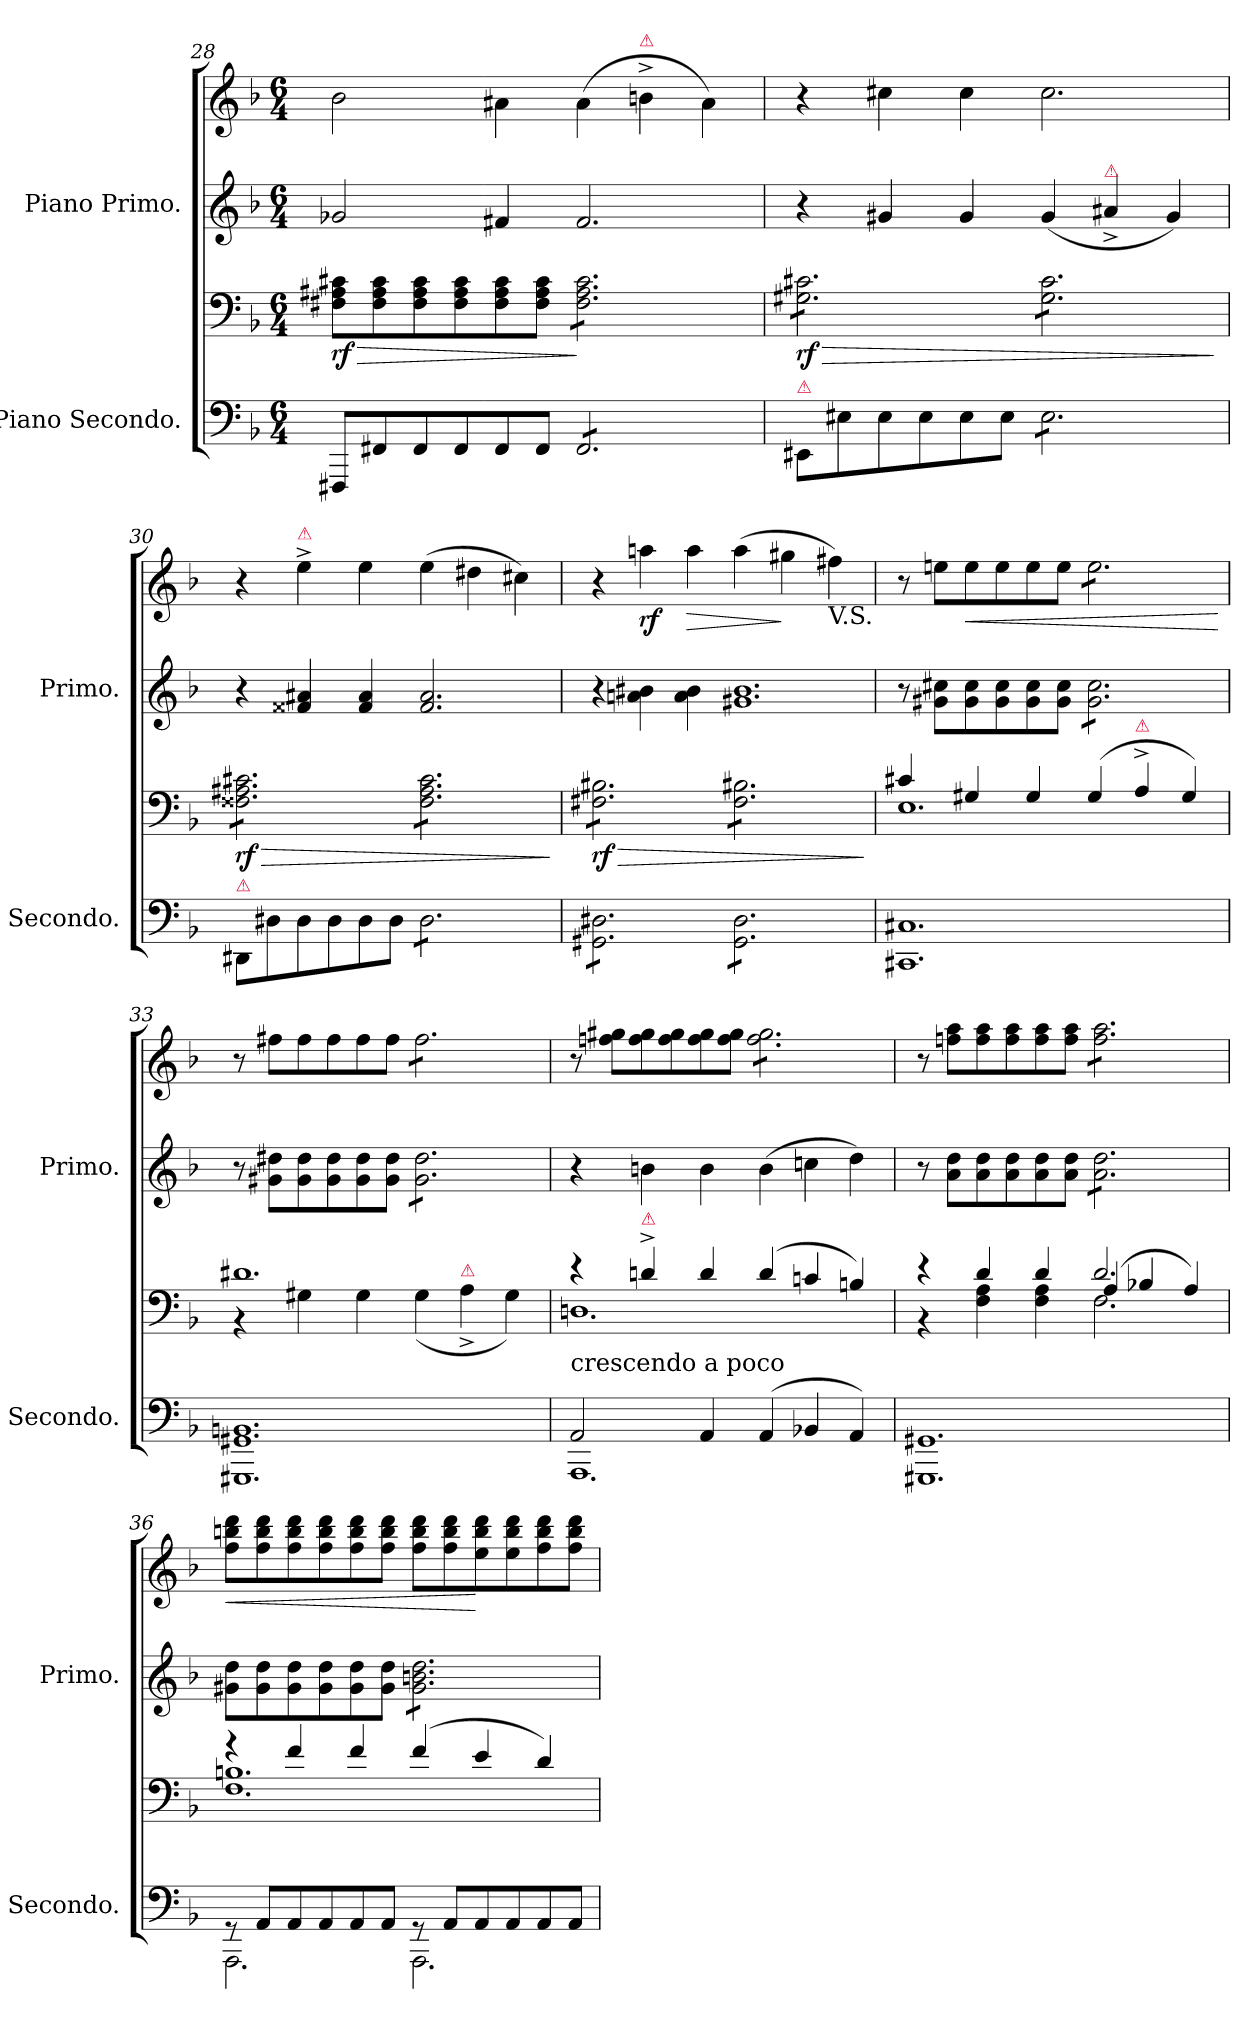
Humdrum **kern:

**kern	**kern	**dynam	**kern	**kern	**dynam
*part4	*part3	*part3	*part2	*part1	*part1
*staff4	*staff3	*staff3	*staff2	*staff1	*staff1
*I"Piano Secondo.	*	*	*I"Piano Primo.	*	*
*I'Secondo.	*	*	*I'Primo.	*	*
*clefF4	*clefF4	*	*clefG2	*clefG2	*
*k[b-]	*k[b-]	*	*k[b-]	*k[b-]	*
*M6/4	*M6/4	*	*M6/4	*M6/4	*
=28	=28	=28	=28	=28	=28
8FFF#X/L	8F#X\ 8A#X\ 8c#X\L	> rf	2g-X/	2b-\	.
8FF#X/	8F#\ 8A#\ 8c#\	.	.	.	.
8FF#/	8F#\ 8A#\ 8c#\	.	.	.	.
8FF#/	8F#\ 8A#\ 8c#\	.	.	.	.
8FF#/	8F#\ 8A#\ 8c#\	.	4f#X/	4a#X\	.
8FF#/J	8F#\ 8A#\ 8c#\J	.	.	.	.
*tremolo	*	*	*	*	*
*	*tremolo	*	*	*	*
8FF#/L	8F#\ 8A#\ 8c#\L	] po	2.f#/	(4a#\	.
8FF#/	8F#\ 8A#\ 8c#\	.	.	.	.
!	!	!	!	!LO:TX:a:color=crimson:t=⚠	!
8FF#/	8F#\ 8A#\ 8c#\	.	.	4bn^<\	.
8FF#/	8F#\ 8A#\ 8c#\	.	.	.	.
8FF#/	8F#\ 8A#\ 8c#\	.	.	4a#\)	.
8FF#/J	8F#\ 8A#\ 8c#\J	.	.	.	.
*Xtremolo	*	*	*	*	*
=29	=29	=29	=29	=29	=29
!LO:TX:a:color=crimson:t=⚠	!	!	!	!	!
8EE#X/L	8G#X\ 8c#X\L	> rf	4r	4r	.
8E#X\	8G#X\ 8c#X\	.	.	.	.
8E#\	8G#X\ 8c#X\	.	4g#X/	4cc#X\	.
8E#\	8G#X\ 8c#X\	.	.	.	.
8E#\	8G#X\ 8c#X\	.	4g#/	4cc#\	.
8E#\J	8G#X\ 8c#X\J	.	.	.	.
*tremolo	*	*	*	*	*
8E#\L	8G#\ 8c#\L	.	(4g#/	2.cc#\	.
8E#\	8G#\ 8c#\	.	.	.	.
!	!	!	!LO:TX:a:color=crimson:t=⚠	!	!
8E#\	8G#\ 8c#\	.	4a#X^>/	.	.
8E#\	8G#\ 8c#\	.	.	.	.
8E#\	8G#\ 8c#\	.	4g#/)	.	.
8E#\J	8G#\ 8c#\J	.	.	.	.
*Xtremolo	*	*	*	*	*
.	.	]	.	.	.
=30	=30	=30	=30	=30	=30
!LO:TX:a:color=crimson:t=⚠	!	!	!	!	!
8DD#X/L	8F##X\ 8A#X\ 8c#X\L	> rf	4r	4r	.
8D#X\	8F##X\ 8A#X\ 8c#X\	.	.	.	.
!	!	!	!	!LO:TX:a:color=crimson:t=⚠	!
8D#\	8F##X\ 8A#X\ 8c#X\	.	4f##X/ 4a#X/	4ee^\	.
8D#\	8F##X\ 8A#X\ 8c#X\	.	.	.	.
8D#\	8F##X\ 8A#X\ 8c#X\	.	4f##/ 4a#/	4ee\	.
8D#\J	8F##X\ 8A#X\ 8c#X\J	.	.	.	.
*tremolo	*	*	*	*	*
8D#\L	8F##\ 8A#\ 8c#\L	.	2.f##/ 2.a#/	(4ee\	.
8D#\	8F##\ 8A#\ 8c#\	.	.	.	.
8D#\	8F##\ 8A#\ 8c#\	.	.	4dd#X\	.
8D#\	8F##\ 8A#\ 8c#\	.	.	.	.
8D#\	8F##\ 8A#\ 8c#\	.	.	4cc#X\)	.
8D#\J	8F##\ 8A#\ 8c#\J	.	.	.	.
.	.	]	.	.	.
=31	=31	=31	=31	=31	=31
8GG#X\ 8D#X\L	8F#X\ 8B#X\L	> rf	4r	4r	.
8GG#X\ 8D#X\	8F#X\ 8B#X\	.	.	.	.
8GG#X\ 8D#X\	8F#X\ 8B#X\	.	4an\ 4b#X\	4aan\	rf
8GG#X\ 8D#X\	8F#X\ 8B#X\	.	.	.	.
8GG#X\ 8D#X\	8F#X\ 8B#X\	.	4a\ 4b#\	4aa\	>
8GG#X\ 8D#X\J	8F#X\ 8B#X\J	.	.	.	.
!	!	!	!LO:N:vis=1.	!	!
8GG#\ 8D#\L	8F#\ 8B#X\L	.	2.g#X\ 2.b#\	(4aa\	.
8GG#\ 8D#\	8F#\ 8B#X\	.	.	.	.
8GG#\ 8D#\	8F#\ 8B#X\	.	.	4gg#X\	]
8GG#\ 8D#\	8F#\ 8B#X\	.	.	.	.
!	!	!	!	!LO:TX:b:t=V.S.	!
8GG#\ 8D#\	8F#\ 8B#X\	.	.	4ff#X\)	.
8GG#\ 8D#\J	8F#\ 8B#X\J	.	.	.	.
*	*Xtremolo	*	*	*	*
*Xtremolo	*	*	*	*	*
.	.	]	.	.	.
=32	=32	=32	=32	=32	=32
*	*^	*	*	*	*
1.CC#X/ 1.C#X/	4c#X/	1.E\	.	8r	8r	.
.	.	.	.	8g#X\ 8cc#X\L	8een\L	.
.	4G#X/	.	.	8g#\ 8cc#\	8ee\	<
.	.	.	.	8g#\ 8cc#\	8ee\	.
.	4G#/	.	.	8g#\ 8cc#\	8ee\	.
.	.	.	.	8g#\ 8cc#\J	8ee\J	.
*	*	*	*	*tremolo	*	*
*	*	*	*	*	*tremolo	*
.	(<4G#/	.	.	8g#\ 8cc#\L	8ee\L	.
.	.	.	.	8g#\ 8cc#\	8ee\	.
!	!LO:TX:a:color=crimson:t=⚠	!	!	!	!	!
.	4A^/	.	.	8g#\ 8cc#\	8ee\	.
.	.	.	.	8g#\ 8cc#\	8ee\	.
.	4G#/)	.	.	8g#\ 8cc#\	8ee\	.
.	.	.	.	8g#\ 8cc#\J	8ee\J	.
*	*	*	*	*	*Xtremolo	*
*	*	*	*	*Xtremolo	*	*
*	*v	*v	*	*	*	*
.	.	.	.	.	[
=33	=33	=33	=33	=33	=33
*	*^	*	*	*	*
1.GGG#X/ 1.GG#X/ 1.BBn/	1.d#X/	4r	.	8r	8r	.
.	.	.	.	8g#X\ 8dd#X\L	8ff#X\L	.
.	.	4G#X\	.	8g#\ 8dd#\	8ff#\	.
.	.	.	.	8g#\ 8dd#\	8ff#\	.
.	.	4G#\	.	8g#\ 8dd#\	8ff#\	.
.	.	.	.	8g#\ 8dd#\J	8ff#\J	.
!	!	!	!	!	!LO:TX:c:t=cres cendo a poco	!
*	*	*	*	*tremolo	*	*
*	*	*	*	*	*tremolo	*
.	.	(>4G#\	.	8g#\ 8dd#\L	8ff#\L	.
.	.	.	.	8g#\ 8dd#\	8ff#\	.
!	!	!LO:TX:a:color=crimson:t=⚠	!	!	!	!
.	.	4A^\	.	8g#\ 8dd#\	8ff#\	.
.	.	.	.	8g#\ 8dd#\	8ff#\	.
.	.	4G#\)	.	8g#\ 8dd#\	8ff#\	.
.	.	.	.	8g#\ 8dd#\J	8ff#\J	.
*	*	*	*	*	*Xtremolo	*
*	*	*	*	*Xtremolo	*	*
=34	=34	=34	=34	=34	=34	=34
*^	*	*	*	*	*	*
!	!	!LO:TX:c:t=crescendo a poco	!	!	!	!	!
2AA/	1.AAA\	4r	1.Dn\	.	4r	8r	.
.	.	.	.	.	.	8ffn\ 8gg#X\L	.
!	!	!LO:TX:a:color=crimson:t=⚠	!	!	!	!	!
.	.	4dn^/	.	.	4bn\	8ff\ 8gg#\	.
.	.	.	.	.	.	8ff\ 8gg#\	.
4AA/	.	4d/	.	.	4b\	8ff\ 8gg#\	.
.	.	.	.	.	.	8ff\ 8gg#\J	.
*	*	*	*	*	*	*tremolo	*
(4AA/	.	(<4d/	.	.	(4b\	8ff\ 8gg#\L	.
.	.	.	.	.	.	8ff\ 8gg#\	.
4BB-X/	.	4cn/	.	.	4ccn\	8ff\ 8gg#\	.
.	.	.	.	.	.	8ff\ 8gg#\	.
4AA/)	.	4Bn/)	.	.	4dd\)	8ff\ 8gg#\	.
.	.	.	.	.	.	8ff\ 8gg#\J	.
*	*	*	*	*	*	*Xtremolo	*
*v	*v	*	*	*	*	*	*
=35	=35	=35	=35	=35	=35	=35
*	*	*^	*	*	*	*
1.GGG#X/ 1.GG#X/	4r	4rBB	2.rCCyy	.	8r	8r	.
.	.	.	.	.	8a\ 8dd\L	8ffn\ 8aa\L	.
.	4d/	4F\ 4A\	.	.	8a\ 8dd\	8ff\ 8aa\	.
.	.	.	.	.	8a\ 8dd\	8ff\ 8aa\	.
.	4d/	4F\ 4A\	.	.	8a\ 8dd\	8ff\ 8aa\	.
.	.	.	.	.	8a\ 8dd\J	8ff\ 8aa\J	.
*	*	*	*	*	*tremolo	*	*
*	*	*	*	*	*	*tremolo	*
.	2.d/	2.F\	(4A/	.	8a\ 8dd\L	8ff\ 8aa\L	.
.	.	.	.	.	8a\ 8dd\	8ff\ 8aa\	.
.	.	.	4B-X/	.	8a\ 8dd\	8ff\ 8aa\	.
.	.	.	.	.	8a\ 8dd\	8ff\ 8aa\	.
.	.	.	4A/)	.	8a\ 8dd\	8ff\ 8aa\	.
.	.	.	.	.	8a\ 8dd\J	8ff\ 8aa\J	.
*	*	*	*	*	*	*Xtremolo	*
*	*	*	*	*	*Xtremolo	*	*
*	*	*v	*v	*	*	*	*
=36	=36	=36	=36	=36	=36	=36
*^	*	*	*	*	*	*
8rGG	2.AAA\	4r	1.F\ 1.Bn\	.	8g#X\ 8dd\L	8ff\ 8bbn\ 8ddd\L	<
8AA/L	.	.	.	.	8g#\ 8dd\	8ff\ 8bb\ 8ddd\	.
8AA/	.	4f/	.	.	8g#\ 8dd\	8ff\ 8bb\ 8ddd\	.
8AA/	.	.	.	.	8g#\ 8dd\	8ff\ 8bb\ 8ddd\	.
8AA/	.	4f/	.	.	8g#\ 8dd\	8ff\ 8bb\ 8ddd\	.
8AA/J	.	.	.	.	8g#\ 8dd\J	8ff\ 8bb\ 8ddd\J	.
*	*	*	*	*	*tremolo	*	*
8rGG	2.AAA\	(<4f/	.	.	8g#\ 8bn\ 8dd\L	8ff\ 8bb\ 8ddd\L	.
8AA/L	.	.	.	.	8g#\ 8bn\ 8dd\	8ff\ 8bb\ 8ddd\	.
8AA/	.	4e/	.	.	8g#\ 8bn\ 8dd\	8ee\ 8bb\ 8ddd\	[
8AA/	.	.	.	.	8g#\ 8bn\ 8dd\	8ee\ 8bb\ 8ddd\	.
8AA/	.	4d/)	.	.	8g#\ 8bn\ 8dd\	8ff\ 8bb\ 8ddd\	.
8AA/J	.	.	.	.	8g#\ 8bn\ 8dd\J	8ff\ 8bb\ 8ddd\J	.
*	*	*	*	*	*Xtremolo	*	*
*v	*v	*	*	*	*	*	*
*	*v	*v	*	*	*	*
=	=	=	=	=	=
*-	*-	*-	*-	*-	*-
